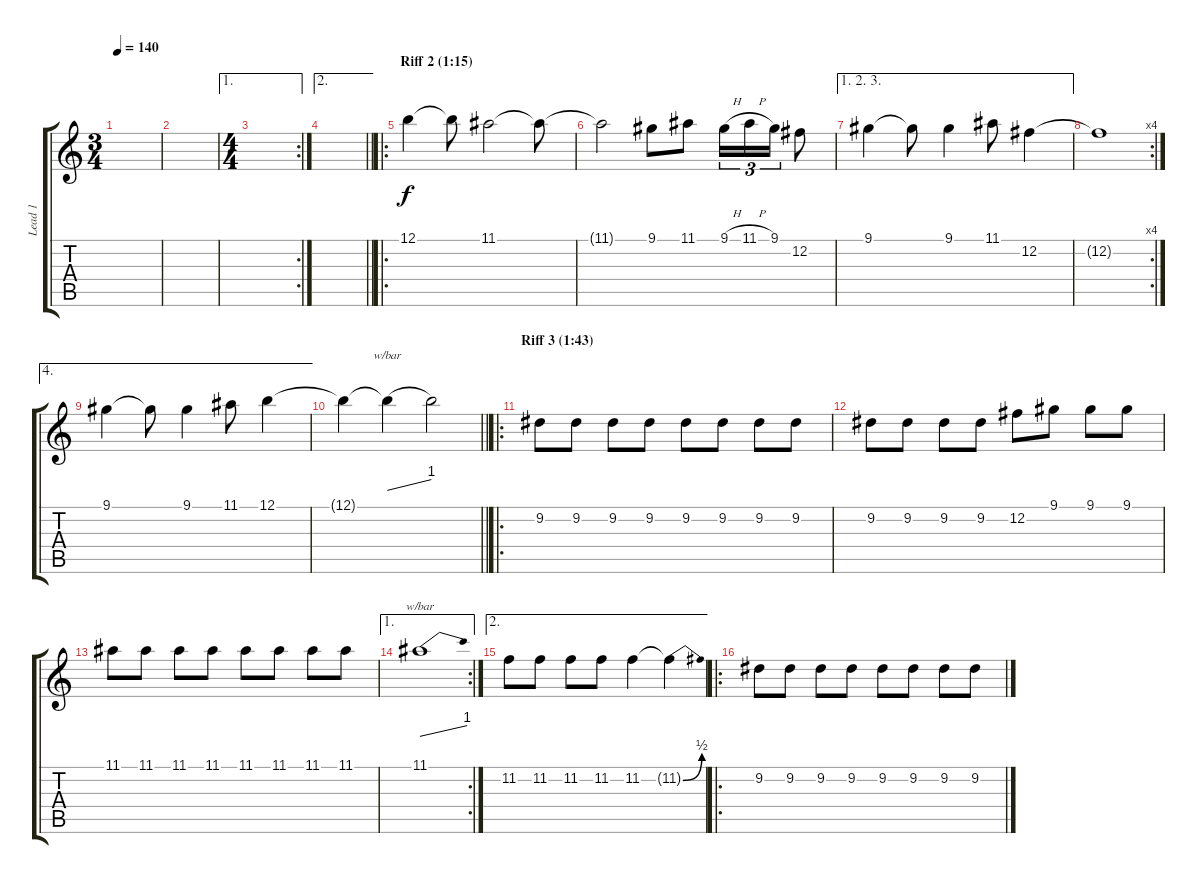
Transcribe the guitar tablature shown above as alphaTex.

\track ("Lead 1" "Lead 1") {instrument distortionguitar}
\staff {score tabs}
\tuning (B3 Gb3 D3 A2 E2 B1) {hide}
\ts (3 4)
\tempo 140
\clef g2
\ks c
|
|
\ae 1
\rc 2
\ts (4 4)
|
\ae 2
\barLineRight lightlight
|
\ro
\section ("" "Riff 2 (1:15)")
12.1.4 12.1{t}.8 11.1.2 11.1{t}.8 |
11.1{t}.2 9.1.8 11.1.8 9.1{h}.16{tu (3 2)} 11.1{h}.16{tu (3 2)} 9.1.16{tu (3 2)} 12.2.8 |
\ae (1 2 3)
9.1.4 9.1{t}.8 9.1.4 11.1.8 12.2.4 |
\rc 4
12.2{t}.1 |
\ae 4
9.1.4 9.1{t}.8 9.1.4 11.1.8 12.1.4 |
\barLineRight lightlight
12.1{t}.4 12.1{t}.4{tbe (dive default 0 0 60 4)} 12.1{t}.2 |
\ro
\section ("" "Riff 3 (1:43)")
9.2.8 9.2.8 9.2.8 9.2.8 9.2.8 9.2.8 9.2.8 9.2.8 |
9.2.8 9.2.8 9.2.8 9.2.8 12.2.8 9.1.8 9.1.8 9.1.8 |
11.1.8 11.1.8 11.1.8 11.1.8 11.1.8 11.1.8 11.1.8 11.1.8 |
\ae 1
\rc 2
11.1.1{tbe (dive default 0 0 60 4)} |
\ae 2
11.2.8 11.2.8 11.2.8 11.2.8 11.2.4 11.2{be (bend 0 0 60 2) t}.4 |
\ro
9.2.8 9.2.8 9.2.8 9.2.8 9.2.8 9.2.8 9.2.8 9.2.8
